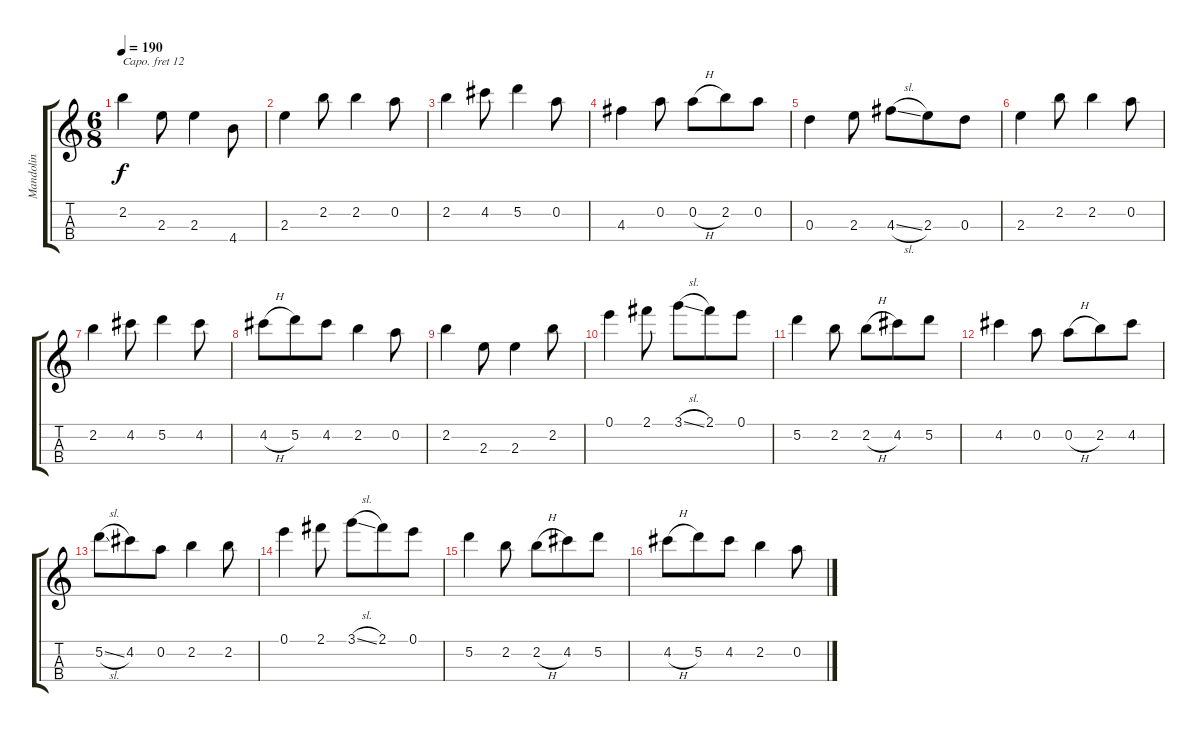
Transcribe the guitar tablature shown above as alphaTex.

\track ("Mandolin" "Mandolin") {instrument acousticguitarsteel}
\staff {score tabs}
\capo 12
\tuning (E4 A3 D3 G2) {hide}
\ts (6 8)
\tempo 190
\clef g2
\ks c
2.2.4{dy f} 2.3.8 2.3.4 4.4.8 |
2.3.4 2.2.8 2.2.4 0.2.8 |
2.2.4 4.2.8 5.2.4 0.2.8 |
4.3.4 0.2.8 0.2{h}.8 2.2.8 0.2.8 |
0.3.4 2.3.8 4.3{sl}.8 2.3.8 0.3.8 |
2.3.4 2.2.8 2.2.4 0.2.8 |
2.2.4 4.2.8 5.2.4 4.2.8 |
4.2{h}.8 5.2.8 4.2.8 2.2.4 0.2.8 |
2.2.4 2.3.8 2.3.4 2.2.8 |
0.1.4 2.1.8 3.1{sl}.8 2.1.8 0.1.8 |
5.2.4 2.2.8 2.2{h}.8 4.2.8 5.2.8 |
4.2.4 0.2.8 0.2{h}.8 2.2.8 4.2.8 |
5.2{sl}.8 4.2.8 0.2.8 2.2.4 2.2.8 |
0.1.4 2.1.8 3.1{sl}.8 2.1.8 0.1.8 |
5.2.4 2.2.8 2.2{h}.8 4.2.8 5.2.8 |
4.2{h}.8 5.2.8 4.2.8 2.2.4 0.2.8
